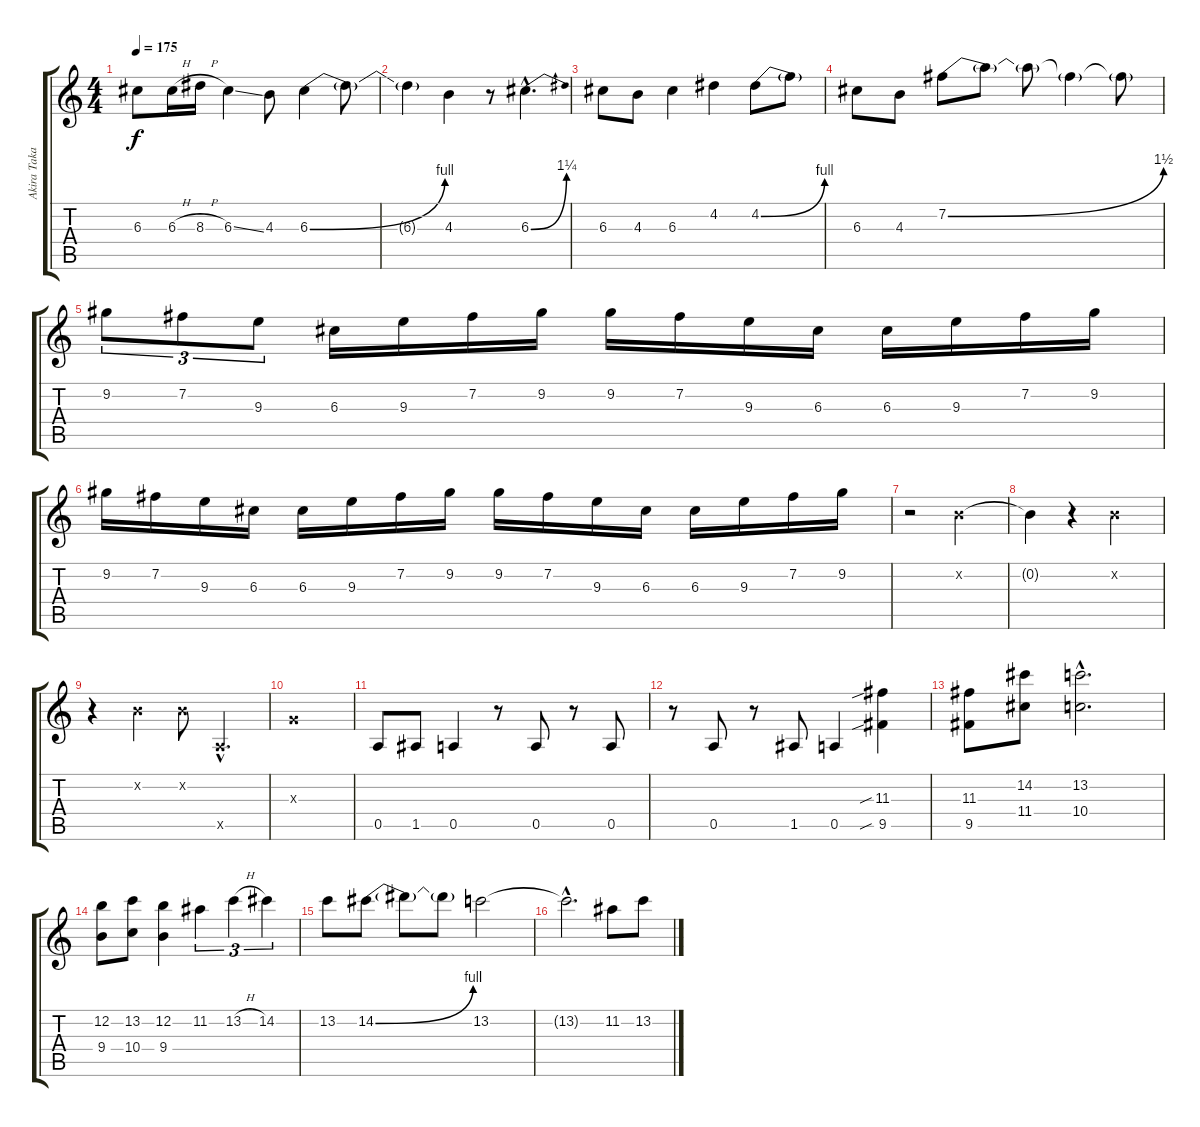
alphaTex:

\track ("Akira Takasaki 2" "Akira Taka") {instrument distortionguitar}
\staff {score tabs}
\tuning (E4 B3 G3 D3 A2 E2) {hide}
\ts (4 4)
\tempo 175
\clef g2
\ks c
6.3.8{dy f} 6.3{h}.16 8.3{h}.16 6.3{ss}.4 4.3.8 6.3{be (bend 0 0 60 4)}.4 6.3{t}.8 |
6.3{t}.4 4.3.4 r.8 6.3{be (bend 0 0 60 5) hac}.4{d} |
6.3.8 4.3.8 6.3.4 4.2.4 4.2{be (bend 0 0 60 4)}.8 4.2{t}.8 |
6.3.8 4.3.8 7.2{be (bend 0 0 60 6)}.8 7.2{t}.8 7.2{t}.8 7.2{t}.4 7.2{t}.8 |
9.2.8{tu (3 2)} 7.2.8{tu (3 2)} 9.3.8{tu (3 2)} 6.3.16 9.3.16 7.2.16 9.2.16 9.2.16 7.2.16 9.3.16 6.3.16 6.3.16 9.3.16 7.2.16 9.2.16 |
9.2.16 7.2.16 9.3.16 6.3.16 6.3.16 9.3.16 7.2.16 9.2.16 9.2.16 7.2.16 9.3.16 6.3.16 6.3.16 9.3.16 7.2.16 9.2.16 |
r.2 0.2{x}.2 |
0.2{t}.4 r.4 0.2{x}.2 |
r.4 0.2{x}.4 0.2{x}.8 0.5{hac x}.4{d} |
0.3{x}.1 |
0.5.8 1.5.8 0.5.4 r.8 0.5.8 r.8 0.5.8 |
r.8 0.5.8 r.8 1.5.8 0.5.4 (11.3{sib} 9.5{sib}).4 |
(11.3 9.5).8 (14.2 11.4).8 (13.2{hac} 10.4{hac}).2{d} |
(12.2 9.4).8 (13.2 10.4).8 (12.2 9.4).4 11.2.4{tu (3 2)} 13.2{h}.4{tu (3 2)} 14.2.4{tu (3 2)} |
13.2.8 14.2{be (bend 0 0 60 4)}.8 14.2{t}.8 14.2{t}.8 13.2.2 |
13.2{hac t}.2{d} 11.2.8 13.2.8
